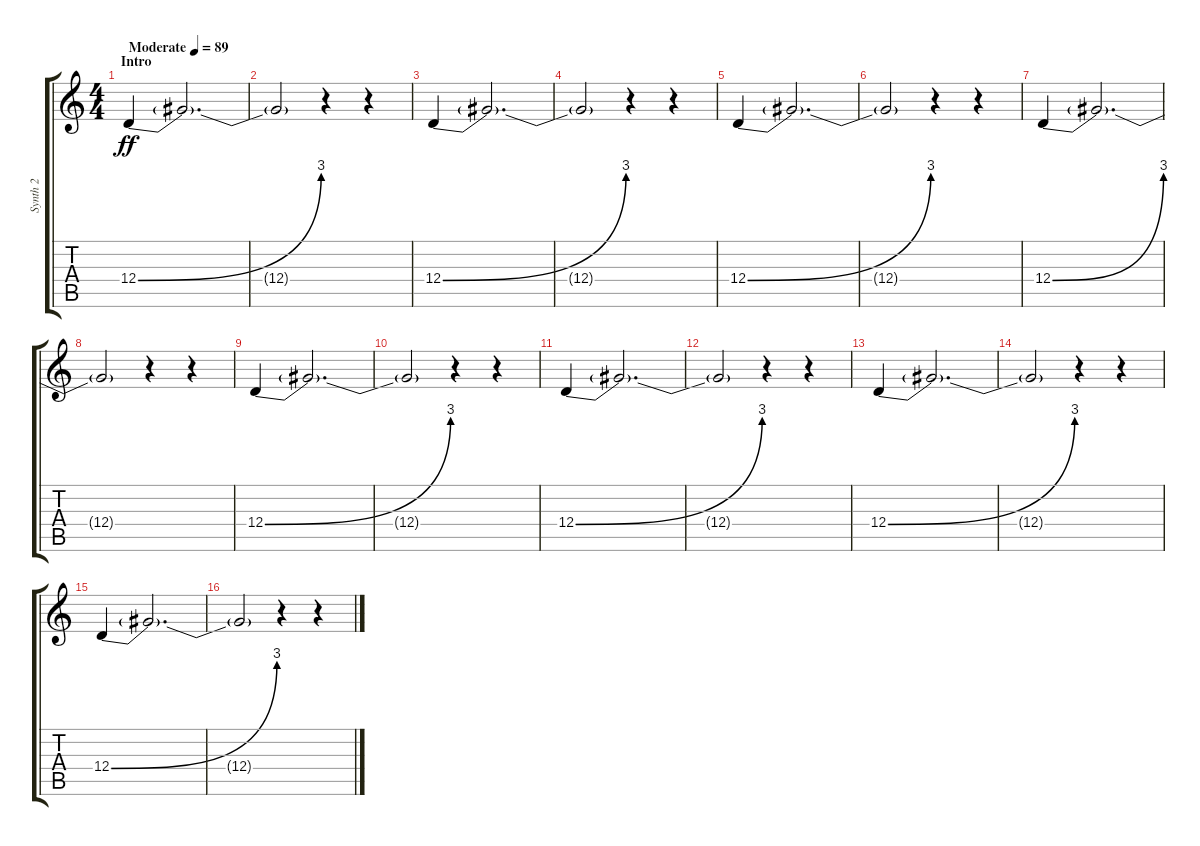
\track ("Synth 2" "Synth 2") {instrument shakuhachi}
\staff {score tabs}
\tuning (E4 B3 G3 D3 A2 D2) {hide}
\ts (4 4)
\section ("" "Intro")
\tempo (89 "Moderate")
\clef g2
\ks c
12.4{be (bend 0 0 60 12)}.4{dy ff instrument shakuhachi} 12.4{t}.2{d volume 0} |
12.4{t}.2 r.4 r.4{volume 4} |
12.4{be (bend 0 0 60 12)}.4 12.4{t}.2{d volume 0} |
12.4{t}.2 r.4 r.4{volume 4} |
12.4{be (bend 0 0 60 12)}.4 12.4{t}.2{d volume 0} |
12.4{t}.2 r.4 r.4{volume 4} |
12.4{be (bend 0 0 60 12)}.4 12.4{t}.2{d volume 0} |
12.4{t}.2 r.4 r.4{volume 4} |
12.4{be (bend 0 0 60 12)}.4 12.4{t}.2{d volume 0} |
12.4{t}.2 r.4 r.4{volume 4} |
12.4{be (bend 0 0 60 12)}.4 12.4{t}.2{d volume 0} |
12.4{t}.2 r.4 r.4{volume 4} |
12.4{be (bend 0 0 60 12)}.4 12.4{t}.2{d volume 0} |
12.4{t}.2 r.4 r.4{volume 4} |
12.4{be (bend 0 0 60 12)}.4 12.4{t}.2{d volume 0} |
12.4{t}.2 r.4 r.4{volume 4}
